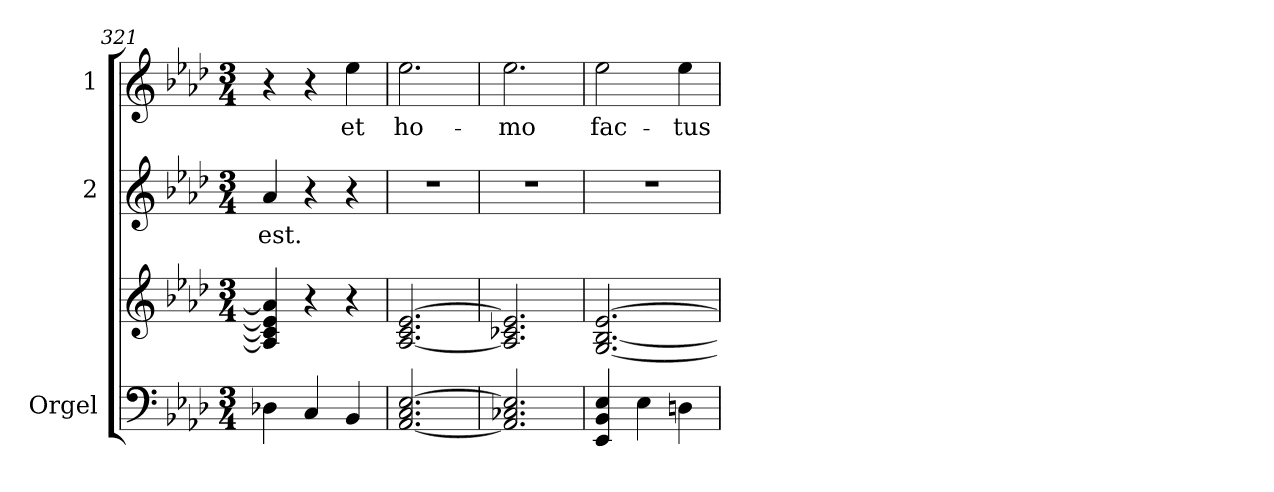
**kern	**kern	**kern	**text	**kern	**text
*part3	*part3	*part2	*part2	*part1	*part1
*staff4	*staff3	*staff2	*staff2	*staff1	*staff1
*I"Orgel	*	*I"2	*	*I"1	*
*I'Org.	*	*	*	*	*
*clefF4	*clefG2	*clefG2	*	*clefG2	*
*k[b-e-a-d-]	*k[b-e-a-d-]	*k[b-e-a-d-]	*	*k[b-e-a-d-]	*
*A-:	*A-:	*A-:	*	*A-:	*
*M3/4	*M3/4	*M3/4	*	*M3/4	*
=321	=321	=321	=321	=321	=321
!	!	!	!LO:LY:b	!	!
4D-X\	4A-/] 4c/] 4e-/] 4a-/]	4a-/	est.	4r	.
4C/	4r	4r	.	4r	.
!	!	!	!	!	!LO:LY:b
4BB-/	4r	4r	.	4ee-\	et
=322	=322	=322	=322	=322	=322
!	!	!	!	!	!LO:LY:b
[2.AA-/ 2.C/ [2.E-/	[2.A-/ 2.c/ [2.e-/	2.r	.	2.ee-\	ho-
!!LO:LB:g=z
=323	=323	=323	=323	=323	=323
!	!	!	!	!	!LO:LY:b
2.AA-/] 2.C-X/ 2.E-/]	2.A-/] 2.c-X/ 2.e-/]	2.r	.	2.ee-\	-mo
=324	=324	=324	=324	=324	=324
!	!	!	!	!	!LO:LY:b
4EE-/ 4BB-/ 4E-/	[2.G/ [2.B-/ [2.e-/	2.r	.	2ee-\	fac-
4E-\	.	.	.	.	.
!	!	!	!	!	!LO:LY:b
4Dn\	.	.	.	4ee-\	-tus
=	=	=	=	=	=
*-	*-	*-	*-	*-	*-
